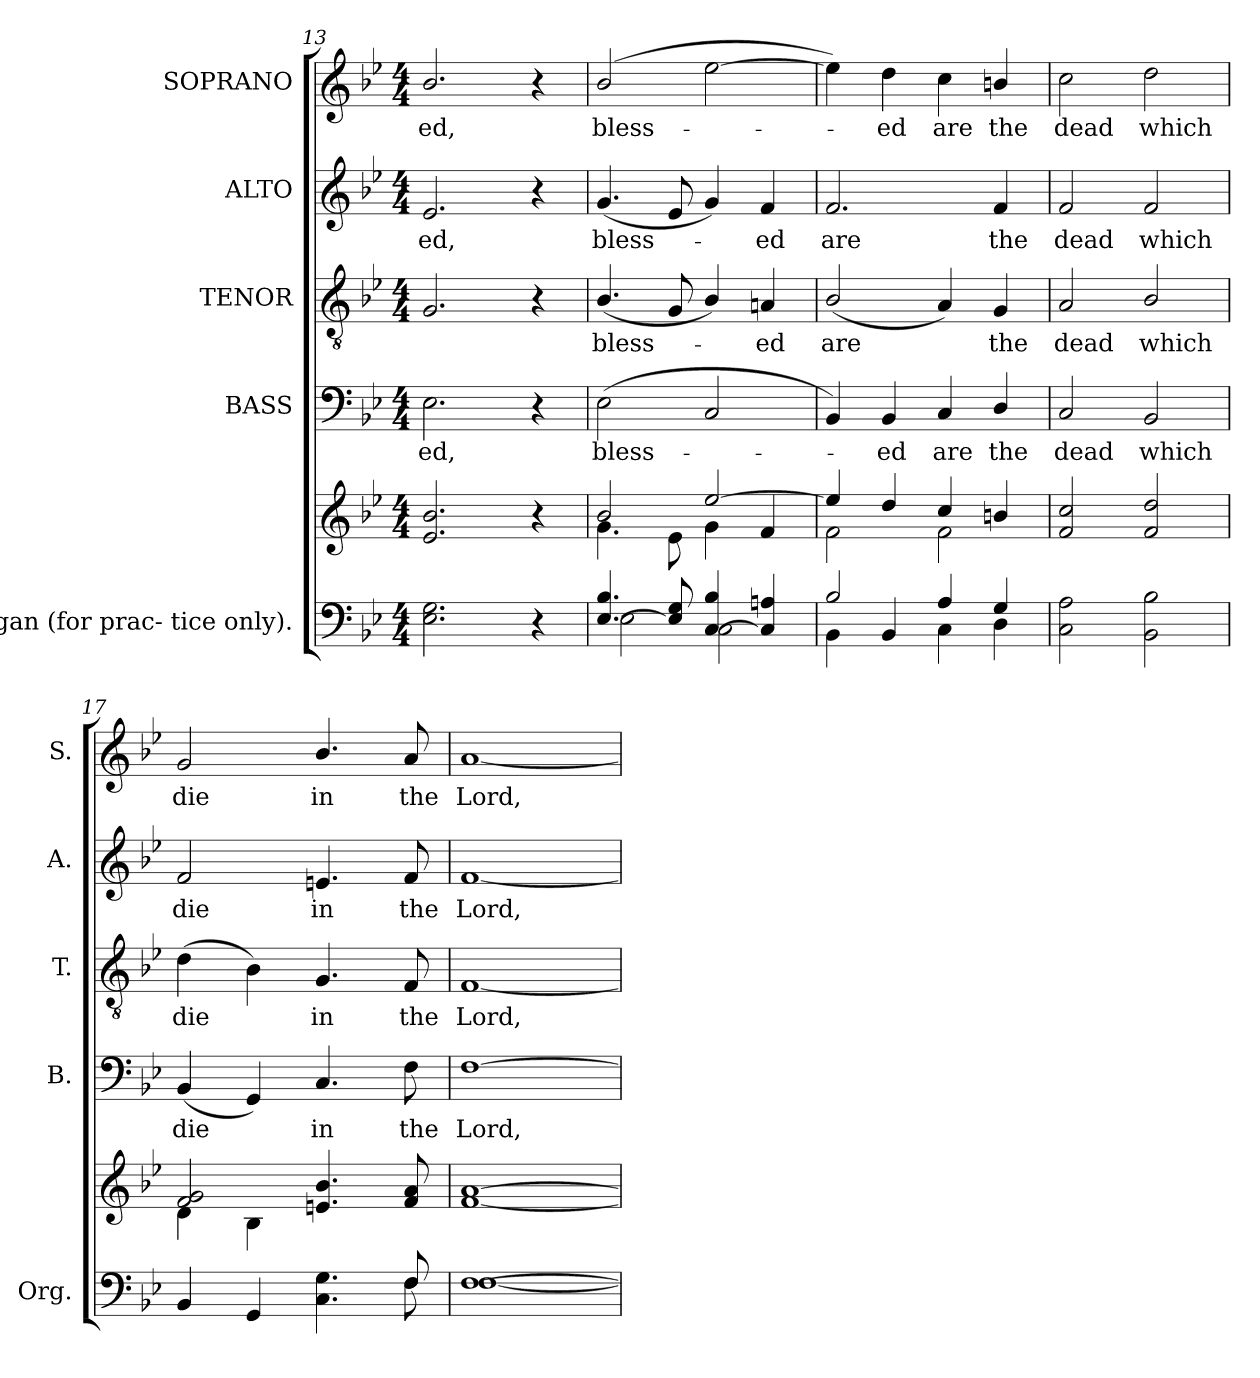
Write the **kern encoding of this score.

**kern	**kern	**kern	**text	**kern	**text	**kern	**text	**kern	**text
*part5	*part5	*part4	*part4	*part3	*part3	*part2	*part2	*part1	*part1
*staff6	*staff5	*staff4	*staff4	*staff3	*staff3	*staff2	*staff2	*staff1	*staff1
*I"Organ (for prac- tice only).	*	*I"BASS	*	*I"TENOR	*	*I"ALTO	*	*I"SOPRANO	*
*I'Org.	*	*I'B.	*	*I'T.	*	*I'A.	*	*I'S.	*
*clefF4	*clefG2	*clefF4	*	*clefGv2	*	*clefG2	*	*clefG2	*
*	*	*	*	*ITrd7c12	*	*	*	*	*
*k[b-e-]	*k[b-e-]	*k[b-e-]	*	*k[b-e-]	*	*k[b-e-]	*	*k[b-e-]	*
*B-:	*B-:	*B-:	*	*B-:	*	*B-:	*	*B-:	*
*M4/4	*M4/4	*M4/4	*	*M4/4	*	*M4/4	*	*M4/4	*
=13	=13	=13	=13	=13	=13	=13	=13	=13	=13
!	!	!	!LO:LY:b:color=#000000	!	!	!	!	!	!
!	!	!	!	!	!	!	!LO:LY:b:color=#000000	!	!
!	!	!	!	!	!	!	!	!	!LO:LY:b:color=#000000
2.E-i\ 2.Gi	2.e-i/ 2.b-i	2.E-i\	-ed,	2.GGi/	.	2.e-i/	-ed,	2.b-i/	-ed,
4r	4r	4r	.	4r	.	4r	.	4r	.
=14	=14	=14	=14	=14	=14	=14	=14	=14	=14
*^	*^	*	*	*	*	*	*	*	*
!	!	!	!	!	!LO:LY:b:color=#000000	!	!	!	!	!	!
!	!	!	!	!	!	!	!LO:LY:b:color=#000000	!	!	!	!
!	!	!	!	!	!	!	!	!	!LO:LY:b:color=#000000	!	!
!	!	!	!	!	!	!	!	!	!	!	!LO:LY:b:color=#000000
[4.E-i/ 4.B-i	2E-i\	2b-i/	4.gi\	(2E-i\	bless-	(4.BB-i/	bless-	(4.gi/	bless-	(2b-i/	bless-
8E-i/] 8Gi	.	.	8e-i\	.	.	8GGi/	.	8e-i/	.	.	.
[4Ci/ 4B-i	2Ci\	[2ee-i/	4gi\	2Ci/	.	4BB-i/)	.	4gi/)	.	[2ee-i\	.
!	!	!	!	!	!	!	!LO:LY:b:color=#000000	!	!	!	!
!	!	!	!	!	!	!	!	!	!LO:LY:b:color=#000000	!	!
4Ci/] 4Ani	.	.	4fi/	.	.	4AAni/	-ed	4fi/	-ed	.	.
=15	=15	=15	=15	=15	=15	=15	=15	=15	=15	=15	=15
!	!	!	!	!	!	!	!LO:LY:b:color=#000000	!	!	!	!
!	!	!	!	!	!	!	!	!	!LO:LY:b:color=#000000	!	!
2B-i/	4BB-i\	4ee-i/]	2fi\	4BB-i/)	.	(2BB-i/	are	2.fi/	are	4ee-i\])	.
!	!	!	!	!	!LO:LY:b:color=#000000	!	!	!	!	!	!
!	!	!	!	!	!	!	!	!	!	!	!LO:LY:b:color=#000000
.	4BB-i/	4ddi/	.	4BB-i/	-ed	.	.	.	.	4ddi\	-ed
!	!	!	!	!	!LO:LY:b:color=#000000	!	!	!	!	!	!
!	!	!	!	!	!	!	!	!	!	!	!LO:LY:b:color=#000000
4Ai/	4Ci\	4cci/	2fi\	4Ci/	are	4AAi/)	.	.	.	4cci\	are
!	!	!	!	!	!LO:LY:b:color=#000000	!	!	!	!	!	!
!	!	!	!	!	!	!	!LO:LY:b:color=#000000	!	!	!	!
!	!	!	!	!	!	!	!	!	!LO:LY:b:color=#000000	!	!
!	!	!	!	!	!	!	!	!	!	!	!LO:LY:b:color=#000000
4Gi/	4Di\	4bni/	.	4Di/	the	4GGi/	the	4fi/	the	4bni/	the
*v	*v	*	*	*	*	*	*	*	*	*	*
*	*v	*v	*	*	*	*	*	*	*	*
=16	=16	=16	=16	=16	=16	=16	=16	=16	=16
*^	*	*	*	*	*	*	*	*	*
!	!	!	!	!LO:LY:b:color=#000000	!	!	!	!	!	!
*v	*v	*	*	*	*	*	*	*	*	*
*^	*	*	*	*	*	*	*	*	*
!	!	!	!	!	!	!LO:LY:b:color=#000000	!	!	!	!
*v	*v	*	*	*	*	*	*	*	*	*
*^	*	*	*	*	*	*	*	*	*
!	!	!	!	!	!	!	!	!LO:LY:b:color=#000000	!	!
*v	*v	*	*	*	*	*	*	*	*	*
*^	*	*	*	*	*	*	*	*	*
!	!	!	!	!	!	!	!	!	!	!LO:LY:b:color=#000000
*v	*v	*	*	*	*	*	*	*	*	*
2Ci\ 2Ai	2fi/ 2cci	2Ci/	dead	2AAi/	dead	2fi/	dead	2cci\	dead
!	!	!	!LO:LY:b:color=#000000	!	!	!	!	!	!
!	!	!	!	!	!LO:LY:b:color=#000000	!	!	!	!
!	!	!	!	!	!	!	!LO:LY:b:color=#000000	!	!
!	!	!	!	!	!	!	!	!	!LO:LY:b:color=#000000
2BB-i\ 2B-i	2fi/ 2ddi	2BB-i/	which	2BB-i/	which	2fi/	which	2ddi\	which
=17	=17	=17	=17	=17	=17	=17	=17	=17	=17
*^	*^	*	*	*	*	*	*	*	*
!	!	!	!	!	!LO:LY:b:color=#000000	!	!	!	!	!	!
!	!	!	!	!	!	!	!LO:LY:b:color=#000000	!	!	!	!
!	!	!	!	!	!	!	!	!	!LO:LY:b:color=#000000	!	!
!	!	!	!	!	!	!	!	!	!	!	!LO:LY:b:color=#000000
4BB-i/	2ryy	2fi/ 2gi	4di\	(4BB-i/	die	(4Di\	die	2fi/	die	2gi/	die
4GGi/	.	.	4B-i\	4GGi/)	.	4BB-i\)	.	.	.	.	.
!	!	!	!	!	!LO:LY:b:color=#000000	!	!	!	!	!	!
!	!	!	!	!	!	!	!LO:LY:b:color=#000000	!	!	!	!
!	!	!	!	!	!	!	!	!	!LO:LY:b:color=#000000	!	!
!	!	!	!	!	!	!	!	!	!	!	!LO:LY:b:color=#000000
4.Ci\ 4.Gi	4.Ci\yy	4.eni/ 4.b-i	2ryy	4.Ci/	in	4.GGi/	in	4.eni/	in	4.b-i/	in
!	!	!	!	!	!LO:LY:b:color=#000000	!	!	!	!	!	!
!	!	!	!	!	!	!	!LO:LY:b:color=#000000	!	!	!	!
!	!	!	!	!	!	!	!	!	!LO:LY:b:color=#000000	!	!
!	!	!	!	!	!	!	!	!	!	!	!LO:LY:b:color=#000000
8Fi/	8Fi\	8fi/ 8ai	.	8Fi\	the	8FFi/	the	8fi/	the	8ai/	the
*	*	*v	*v	*	*	*	*	*	*	*	*
!!LO:PB:g=z
=18	=18	=18	=18	=18	=18	=18	=18	=18	=18	=18
!	!	!	!	!LO:LY:b:color=#000000	!	!	!	!	!	!
!	!	!	!	!	!	!LO:LY:b:color=#000000	!	!	!	!
!	!	!	!	!	!	!	!	!LO:LY:b:color=#000000	!	!
!	!	!	!	!	!	!	!	!	!	!LO:LY:b:color=#000000
[1Fi	[1Fi	[1fi [1ai	[1Fi	Lord,	[1FFi	Lord,	[1fi	Lord,	[1ai	Lord,
*v	*v	*	*	*	*	*	*	*	*	*
=	=	=	=	=	=	=	=	=	=
*-	*-	*-	*-	*-	*-	*-	*-	*-	*-
